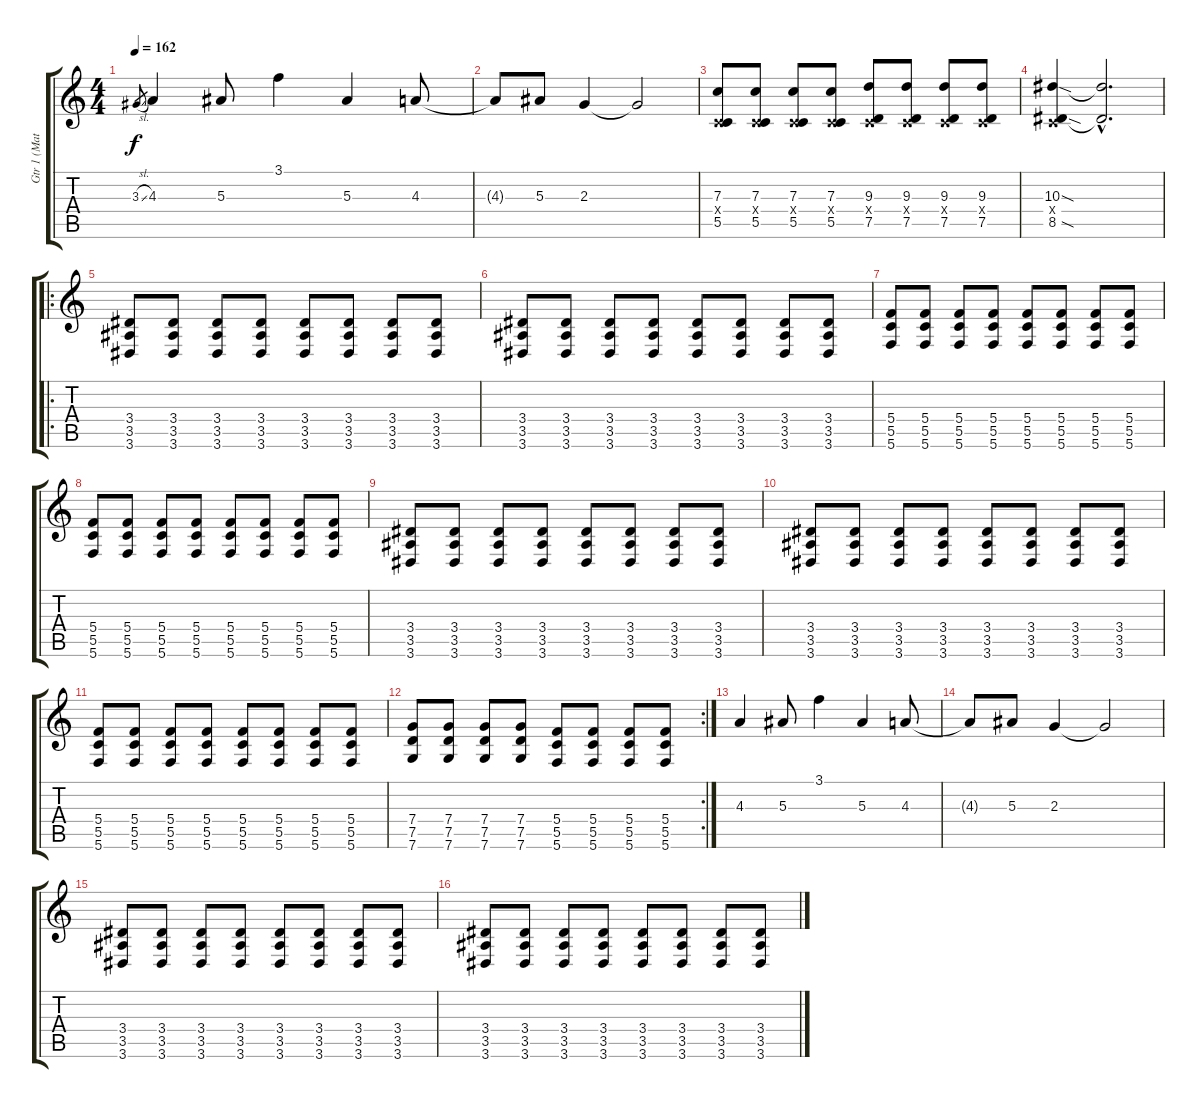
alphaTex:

\track ("Gtr 1 (Matthew Tuck)" "Gtr 1 (Mat") {instrument distortionguitar}
\staff {score tabs}
\tuning (D4 A3 F3 C3 G2 C2) {hide}
\ts (4 4)
\tempo 162
\clef g2
\ks c
3.3{sl}.8{gr dy f} 4.3.4 5.3.8 3.1.4 5.3.4 4.3.8 |
4.3{t}.8 5.3.8 2.3.4 2.3{t}.2 |
(7.3 0.4{x} 5.5).8 (7.3 0.4{x} 5.5).8 (7.3 0.4{x} 5.5).8 (7.3 0.4{x} 5.5).8 (9.3 0.4{x} 7.5).8 (9.3 0.4{x} 7.5).8 (9.3 0.4{x} 7.5).8 (9.3 0.4{x} 7.5).8 |
(10.3{sod} 0.4{x} 8.5{sod}).4 (10.3{hac t} 8.5{hac t}).2{d} |
\ro
(3.4 3.5 3.6).8 (3.4 3.5 3.6).8 (3.4 3.5 3.6).8 (3.4 3.5 3.6).8 (3.4 3.5 3.6).8 (3.4 3.5 3.6).8 (3.4 3.5 3.6).8 (3.4 3.5 3.6).8 |
(3.4 3.5 3.6).8 (3.4 3.5 3.6).8 (3.4 3.5 3.6).8 (3.4 3.5 3.6).8 (3.4 3.5 3.6).8 (3.4 3.5 3.6).8 (3.4 3.5 3.6).8 (3.4 3.5 3.6).8 |
(5.4 5.5 5.6).8 (5.4 5.5 5.6).8 (5.4 5.5 5.6).8 (5.4 5.5 5.6).8 (5.4 5.5 5.6).8 (5.4 5.5 5.6).8 (5.4 5.5 5.6).8 (5.4 5.5 5.6).8 |
(5.4 5.5 5.6).8 (5.4 5.5 5.6).8 (5.4 5.5 5.6).8 (5.4 5.5 5.6).8 (5.4 5.5 5.6).8 (5.4 5.5 5.6).8 (5.4 5.5 5.6).8 (5.4 5.5 5.6).8 |
(3.4 3.5 3.6).8 (3.4 3.5 3.6).8 (3.4 3.5 3.6).8 (3.4 3.5 3.6).8 (3.4 3.5 3.6).8 (3.4 3.5 3.6).8 (3.4 3.5 3.6).8 (3.4 3.5 3.6).8 |
(3.4 3.5 3.6).8 (3.4 3.5 3.6).8 (3.4 3.5 3.6).8 (3.4 3.5 3.6).8 (3.4 3.5 3.6).8 (3.4 3.5 3.6).8 (3.4 3.5 3.6).8 (3.4 3.5 3.6).8 |
(5.4 5.5 5.6).8 (5.4 5.5 5.6).8 (5.4 5.5 5.6).8 (5.4 5.5 5.6).8 (5.4 5.5 5.6).8 (5.4 5.5 5.6).8 (5.4 5.5 5.6).8 (5.4 5.5 5.6).8 |
\rc 2
(7.4 7.5 7.6).8 (7.4 7.5 7.6).8 (7.4 7.5 7.6).8 (7.4 7.5 7.6).8 (5.4 5.5 5.6).8 (5.4 5.5 5.6).8 (5.4 5.5 5.6).8 (5.4 5.5 5.6).8 |
4.3.4 5.3.8 3.1.4 5.3.4 4.3.8 |
4.3{t}.8 5.3.8 2.3.4 2.3{t}.2 |
(3.4 3.5 3.6).8 (3.4 3.5 3.6).8 (3.4 3.5 3.6).8 (3.4 3.5 3.6).8 (3.4 3.5 3.6).8 (3.4 3.5 3.6).8 (3.4 3.5 3.6).8 (3.4 3.5 3.6).8 |
(3.4 3.5 3.6).8 (3.4 3.5 3.6).8 (3.4 3.5 3.6).8 (3.4 3.5 3.6).8 (3.4 3.5 3.6).8 (3.4 3.5 3.6).8 (3.4 3.5 3.6).8 (3.4 3.5 3.6).8
